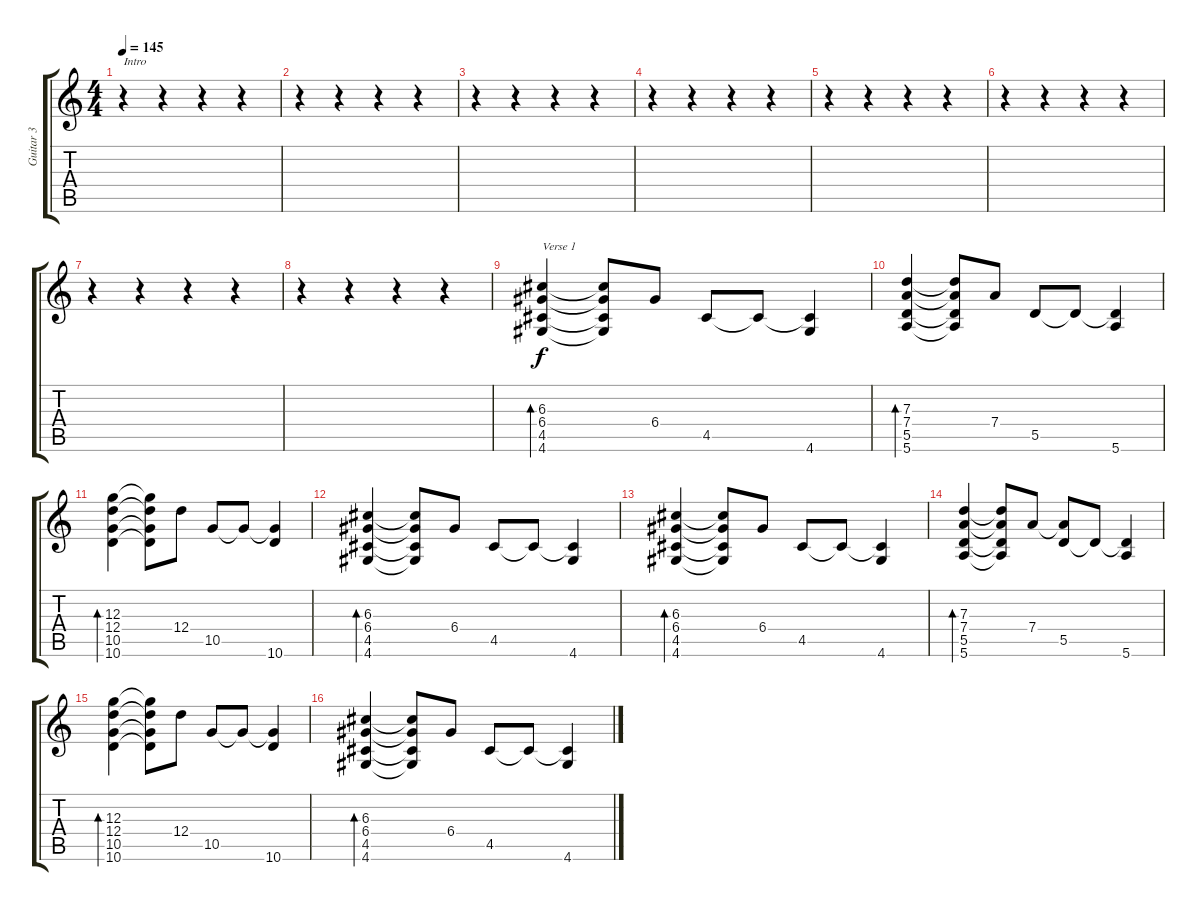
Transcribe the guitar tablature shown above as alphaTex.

\track ("Guitar 3" "Guitar 3") {instrument electricguitarclean}
\staff {score tabs}
\tuning (E4 B3 G3 D3 A2 E2) {hide}
\ts (4 4)
\tempo 145
\clef g2
\ks c
r.4{txt "Intro" dy f instrument electricguitarclean} r.4 r.4 r.4 |
r.4 r.4 r.4 r.4 |
r.4 r.4 r.4 r.4 |
r.4 r.4 r.4 r.4 |
r.4 r.4 r.4 r.4 |
r.4 r.4 r.4 r.4 |
r.4 r.4 r.4 r.4 |
r.4 r.4 r.4 r.4 |
(6.3 6.4 4.5 4.6).4{bd 480 txt "Verse 1"} (6.3{t} 6.4{t} 4.5{t} 4.6{t}).8 6.4.8 4.5.8 4.5{t}.8 (4.5{t} 4.6).4 |
(7.3 7.4 5.5 5.6).4{bd 480} (7.3{t} 7.4{t} 5.5{t} 5.6{t}).8 7.4.8 5.5.8 5.5{t}.8 (5.5{t} 5.6).4 |
(12.3 12.4 10.5 10.6).4{bd 480} (12.3{t} 12.4{t} 10.5{t} 10.6{t}).8 12.4.8 10.5.8 10.5{t}.8 (10.5{t} 10.6).4 |
(6.3 6.4 4.5 4.6).4{bd 480} (6.3{t} 6.4{t} 4.5{t} 4.6{t}).8 6.4.8 4.5.8 4.5{t}.8 (4.5{t} 4.6).4 |
(6.3 6.4 4.5 4.6).4{bd 480} (6.3{t} 6.4{t} 4.5{t} 4.6{t}).8 6.4.8 4.5.8 4.5{t}.8 (4.5{t} 4.6).4 |
(7.3 7.4 5.5 5.6).4{bd 480} (7.3{t} 7.4{t} 5.5{t} 5.6{t}).8 7.4.8 (7.4{t} 5.5).8 5.5{t}.8 (5.5{t} 5.6).4 |
(12.3 12.4 10.5 10.6).4{bd 480} (12.3{t} 12.4{t} 10.5{t} 10.6{t}).8 12.4.8 10.5.8 10.5{t}.8 (10.5{t} 10.6).4 |
(6.3 6.4 4.5 4.6).4{bd 480} (6.3{t} 6.4{t} 4.5{t} 4.6{t}).8 6.4.8 4.5.8 4.5{t}.8 (4.5{t} 4.6).4
